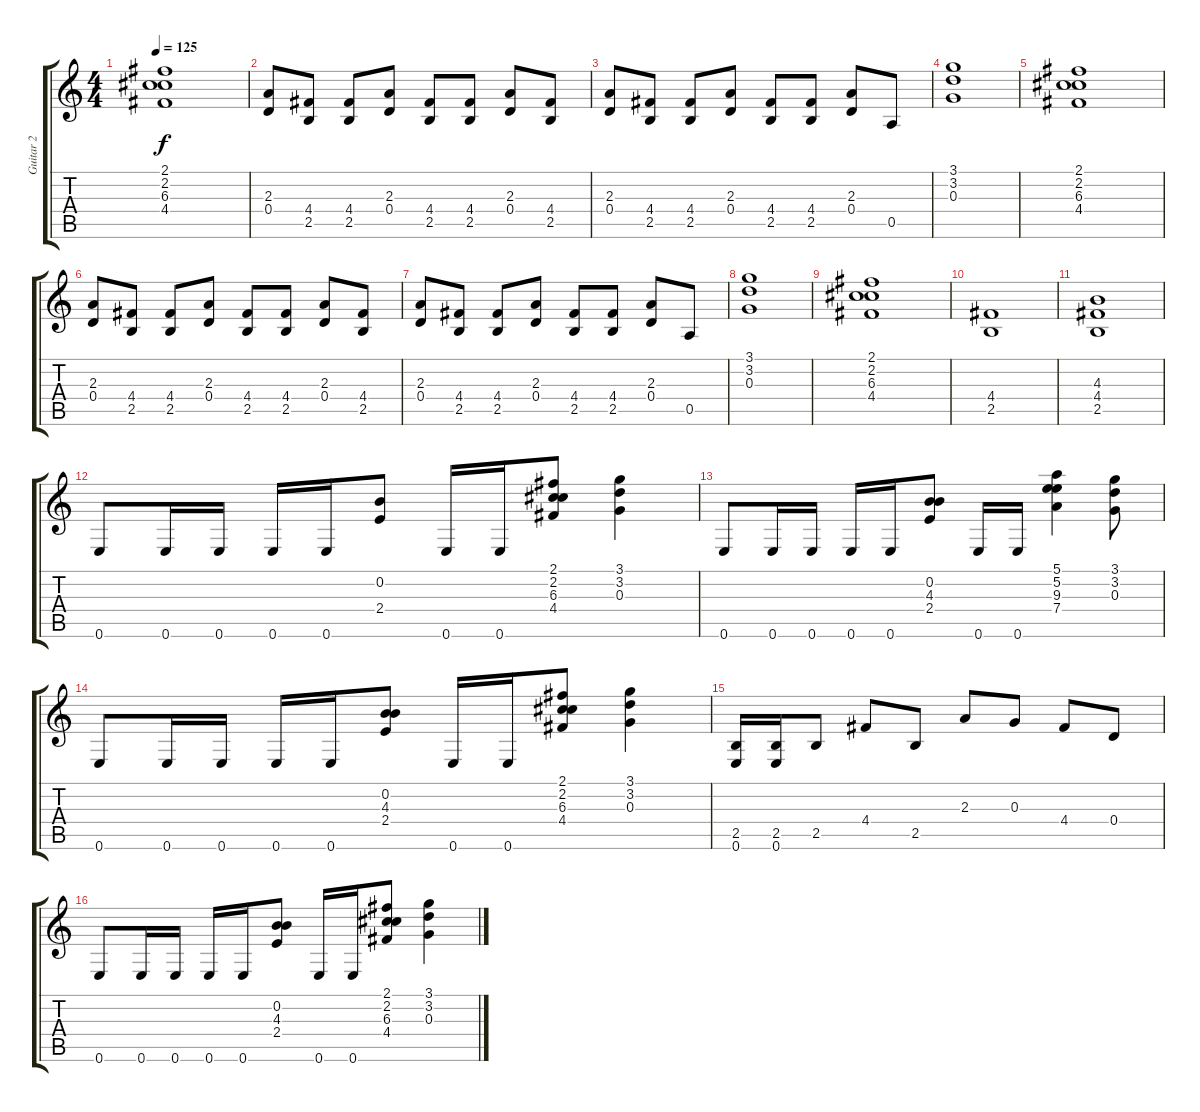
\track ("Guitar 2" "Guitar 2") {instrument overdrivenguitar}
\staff {score tabs}
\tuning (E4 B3 G3 D3 A2 E2) {hide}
\ts (4 4)
\tempo 125
\clef g2
\ks c
(2.1 2.2 6.3 4.4).1{dy f} |
(2.3 0.4).8 (4.4 2.5).8 (4.4 2.5).8 (2.3 0.4).8 (4.4 2.5).8 (4.4 2.5).8 (2.3 0.4).8 (4.4 2.5).8 |
(2.3 0.4).8 (4.4 2.5).8 (4.4 2.5).8 (2.3 0.4).8 (4.4 2.5).8 (4.4 2.5).8 (2.3 0.4).8 0.5.8 |
(3.1 3.2 0.3).1 |
(2.1 2.2 6.3 4.4).1 |
(2.3 0.4).8 (4.4 2.5).8 (4.4 2.5).8 (2.3 0.4).8 (4.4 2.5).8 (4.4 2.5).8 (2.3 0.4).8 (4.4 2.5).8 |
(2.3 0.4).8 (4.4 2.5).8 (4.4 2.5).8 (2.3 0.4).8 (4.4 2.5).8 (4.4 2.5).8 (2.3 0.4).8 0.5.8 |
(3.1 3.2 0.3).1 |
(2.1 2.2 6.3 4.4).1 |
(4.4 2.5).1 |
(4.3 4.4 2.5).1 |
0.6.8 0.6.16 0.6.16 0.6.16 0.6.16 (0.2 2.4).8 0.6.16 0.6.16 (2.1 2.2 6.3 4.4).8 (3.1 3.2 0.3).4 |
0.6.8 0.6.16 0.6.16 0.6.16 0.6.16 (0.2 4.3 2.4).8 0.6.16 0.6.16 (5.1 5.2 9.3 7.4).4 (3.1 3.2 0.3).8 |
0.6.8 0.6.16 0.6.16 0.6.16 0.6.16 (0.2 4.3 2.4).8 0.6.16 0.6.16 (2.1 2.2 6.3 4.4).8 (3.1 3.2 0.3).4 |
(2.5 0.6).16 (2.5 0.6).16 2.5.8 4.4.8 2.5.8 2.3.8 0.3.8 4.4.8 0.4.8 |
0.6.8 0.6.16 0.6.16 0.6.16 0.6.16 (0.2 4.3 2.4).8 0.6.16 0.6.16 (2.1 2.2 6.3 4.4).8 (3.1 3.2 0.3).4
